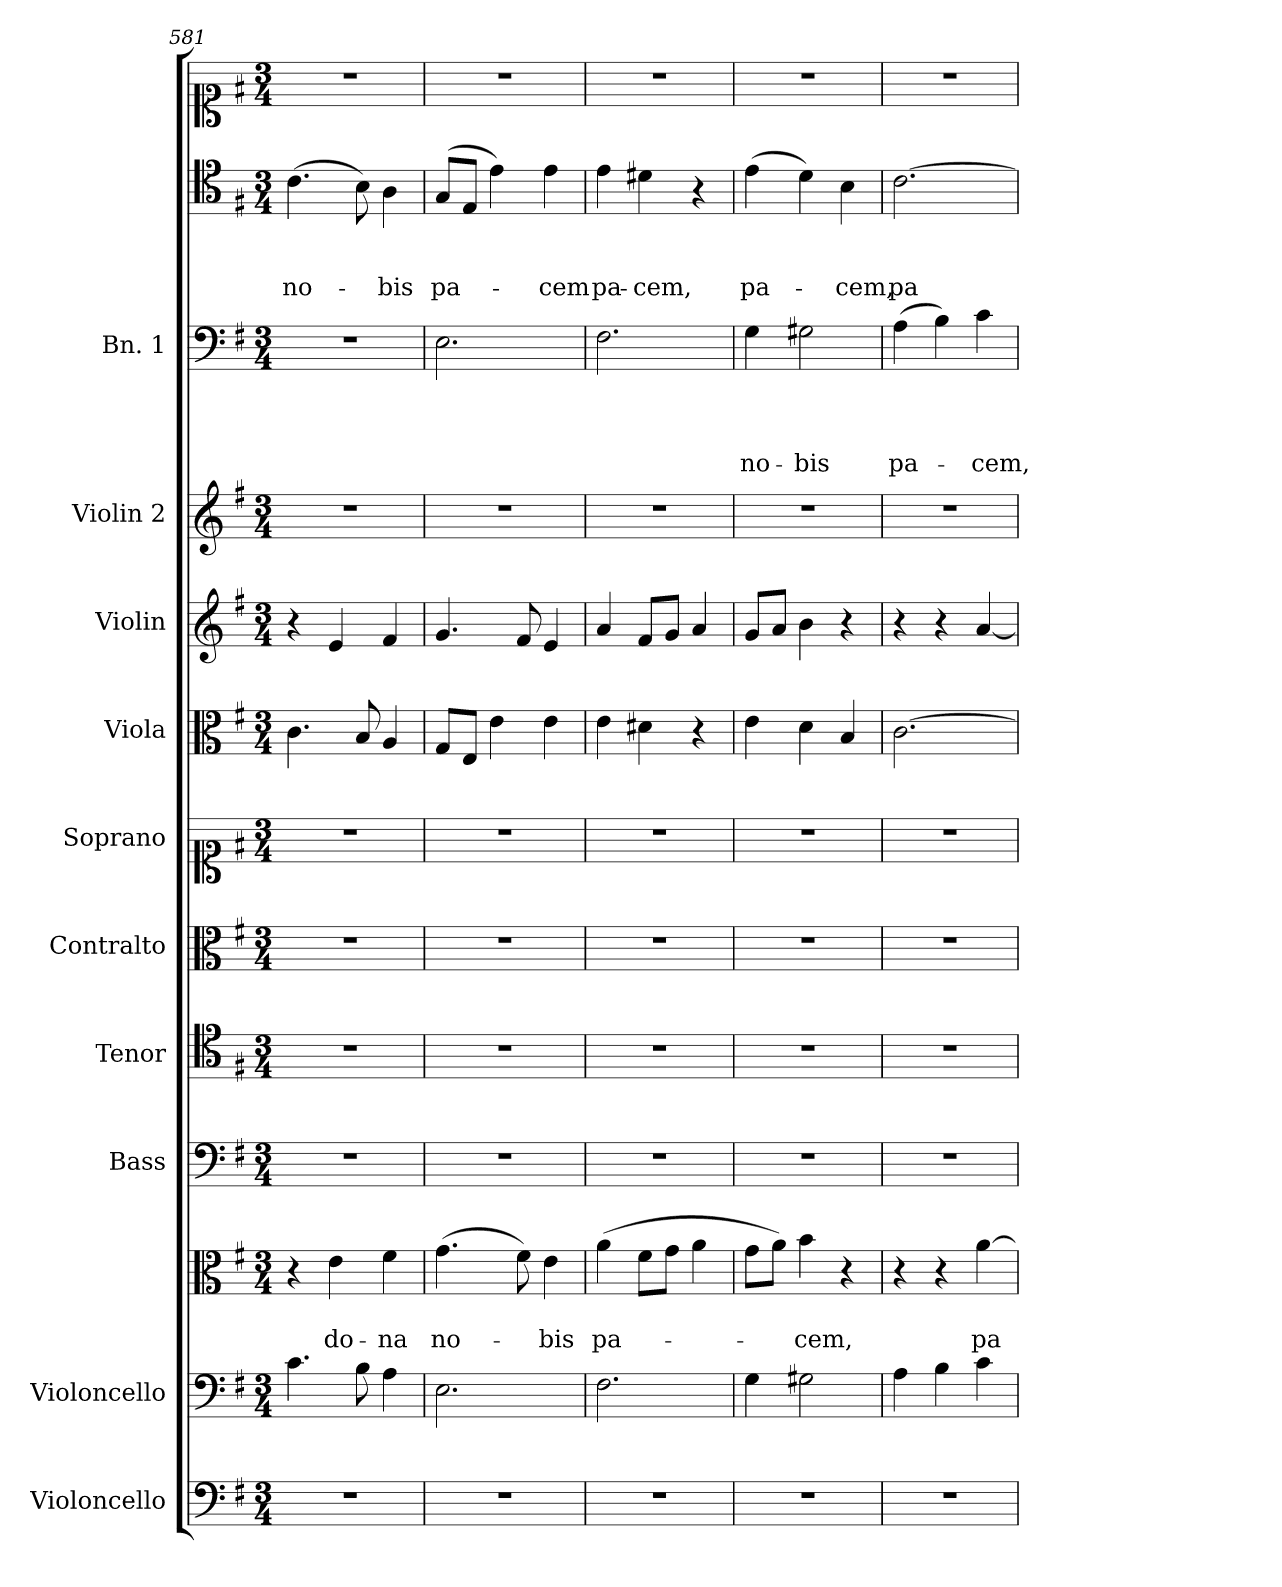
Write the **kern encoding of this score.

**kern	**kern	**kern	**text	**text	**kern	**kern	**kern	**kern	**kern	**kern	**kern	**kern	**text	**text	**text	**text	**kern	**text	**text	**text	**kern
*part13	*part12	*part11	*part11	*part11	*part10	*part9	*part8	*part7	*part6	*part5	*part4	*part3	*part3	*part3	*part3	*part3	*part2	*part2	*part2	*part2	*part1
*staff13	*staff12	*staff11	*staff11	*staff11	*staff10	*staff9	*staff8	*staff7	*staff6	*staff5	*staff4	*staff3	*staff3	*staff3	*staff3	*staff3	*staff2	*staff2	*staff2	*staff2	*staff1
*I"Violoncello	*I"Violoncello	*	*	*	*I"Bass	*I"Tenor	*I"Contralto	*I"Soprano	*I"Viola	*I"Violin	*I"Violin 2	*I"Bn. 1	*	*	*	*	*	*	*	*	*
*	*	*	*	*	*I'Bs.	*I'Ten.	*	*I'Sop.	*I'Vla.	*I'Vln.	*I'Vln. 2	*I'Bn. 1	*	*	*	*	*	*	*	*	*
*clefF4	*clefF4	*clefC3	*	*	*clefF4	*clefC4	*clefC3	*clefC1	*clefC3	*clefG2	*clefG2	*clefF4	*	*	*	*	*clefC4	*	*	*	*clefC1
*	*	*	*	*	*	*ITrd7c12	*	*	*	*	*	*	*	*	*	*	*	*	*	*	*
*k[f#]	*k[f#]	*k[f#]	*	*	*k[f#]	*k[f#]	*k[f#]	*k[f#]	*k[f#]	*k[f#]	*k[f#]	*k[f#]	*	*	*	*	*k[f#]	*	*	*	*k[f#]
*G:	*G:	*G:	*	*	*G:	*G:	*G:	*G:	*G:	*G:	*G:	*G:	*	*	*	*	*G:	*	*	*	*G:
*M3/4	*M3/4	*M3/4	*	*	*M3/4	*M3/4	*M3/4	*M3/4	*M3/4	*M3/4	*M3/4	*M3/4	*	*	*	*	*M3/4	*	*	*	*M3/4
=581	=581	=581	=581	=581	=581	=581	=581	=581	=581	=581	=581	=581	=581	=581	=581	=581	=581	=581	=581	=581	=581
!	!	!	!	!	!	!	!	!	!	!	!LO:N:vis=1	!LO:N:vis=1	!	!	!	!	!	!	!	!LO:LY:b	!LO:N:vis=1
2.r	4.c\	4r	.	.	2.r	2.r	2.r	2.r	4.c\	4r	2.rdd	2.rF	.	.	.	.	(>4.c\	.	.	no-	2.rb
!	!	!	!	!LO:LY:b	!	!	!	!	!	!	!	!	!	!	!	!	!	!	!	!	!
.	.	4e\	.	do-	.	.	.	.	.	4e/	.	.	.	.	.	.	.	.	.	.	.
.	8B\	.	.	.	.	.	.	.	8B/	.	.	.	.	.	.	.	8B\)	.	.	.	.
!	!	!	!	!LO:LY:b	!	!	!	!	!	!	!	!	!	!	!	!	!	!	!	!LO:LY:b	!
.	4A\	4f#\	.	-na	.	.	.	.	4A/	4f#/	.	.	.	.	.	.	4A\	.	.	-bis	.
=582	=582	=582	=582	=582	=582	=582	=582	=582	=582	=582	=582	=582	=582	=582	=582	=582	=582	=582	=582	=582	=582
!	!	!	!	!LO:LY:b	!	!	!	!	!	!	!LO:N:vis=1	!	!	!	!	!	!	!	!	!LO:LY:b	!LO:N:vis=1
2.r	2.E\	(>4.g\	.	no-	2.r	2.r	2.r	2.r	8G/L	4.g/	2.rdd	2.E\	.	.	.	.	(>8G/L	.	.	pa-	2.rb
.	.	.	.	.	.	.	.	.	8E/J	.	.	.	.	.	.	.	8E/J	.	.	.	.
.	.	.	.	.	.	.	.	.	4e\	.	.	.	.	.	.	.	4e\)	.	.	.	.
.	.	8f#\)	.	.	.	.	.	.	.	8f#/	.	.	.	.	.	.	.	.	.	.	.
!	!	!	!	!LO:LY:b	!	!	!	!	!	!	!	!	!	!	!	!	!	!	!	!LO:LY:b	!
.	.	4e\	.	-bis	.	.	.	.	4e\	4e/	.	.	.	.	.	.	4e\	.	.	-cem	.
=583	=583	=583	=583	=583	=583	=583	=583	=583	=583	=583	=583	=583	=583	=583	=583	=583	=583	=583	=583	=583	=583
!	!	!	!	!LO:LY:b	!	!	!	!	!	!	!LO:N:vis=1	!	!	!	!	!	!	!	!	!LO:LY:b	!LO:N:vis=1
2.r	2.F#\	(>4a\	.	pa-	2.r	2.r	2.r	2.r	4e\	4a/	2.rdd	2.F#\	.	.	.	.	4e\	.	.	pa-	2.rb
!	!	!	!	!	!	!	!	!	!	!	!	!	!	!	!	!	!	!	!	!LO:LY:b	!
.	.	8f#\L	.	.	.	.	.	.	4d#X\	8f#/L	.	.	.	.	.	.	4d#X\	.	.	-cem,	.
.	.	8g\J	.	.	.	.	.	.	.	8g/J	.	.	.	.	.	.	.	.	.	.	.
.	.	4a\	.	.	.	.	.	.	4r	4a/	.	.	.	.	.	.	4r	.	.	.	.
=584	=584	=584	=584	=584	=584	=584	=584	=584	=584	=584	=584	=584	=584	=584	=584	=584	=584	=584	=584	=584	=584
!	!	!	!	!	!	!	!	!	!	!	!LO:N:vis=1	!	!	!	!	!LO:LY:b	!	!	!	!LO:LY:b	!LO:N:vis=1
2.r	4G\	8g\L	.	.	2.r	2.r	2.r	2.r	4e\	8g/L	2.rdd	4G\	.	.	.	no-	(>4e\	.	.	pa-	2.rb
.	.	8a\J)	.	.	.	.	.	.	.	8a/J	.	.	.	.	.	.	.	.	.	.	.
!	!	!	!	!LO:LY:b	!	!	!	!	!	!	!	!	!	!	!	!LO:LY:b	!	!	!	!	!
.	2G#X\	4b\	.	-cem,	.	.	.	.	4d\	4b\	.	2G#X\	.	.	.	-bis	4d\)	.	.	.	.
!	!	!	!	!	!	!	!	!	!	!	!	!	!	!	!	!	!	!	!	!LO:LY:b	!
.	.	4r	.	.	.	.	.	.	4B/	4r	.	.	.	.	.	.	4B\	.	.	-cem,	.
!!LO:PB:g=z
=585	=585	=585	=585	=585	=585	=585	=585	=585	=585	=585	=585	=585	=585	=585	=585	=585	=585	=585	=585	=585	=585
!	!	!	!	!	!	!	!	!	!	!	!LO:N:vis=1	!	!	!	!	!LO:LY:b	!	!	!	!LO:LY:b	!LO:N:vis=1
2.r	4A\	4r	.	.	2.r	2.r	2.r	2.r	[>2.c\	4r	2.rdd	(>4A\	.	.	.	pa-	[>2.c\	.	.	pa-	2.rb
.	4B\	4r	.	.	.	.	.	.	.	4r	.	4B\)	.	.	.	.	.	.	.	.	.
!	!	!	!	!LO:LY:b	!	!	!	!	!	!	!	!	!	!	!	!LO:LY:b	!	!	!	!	!
.	4c\	[>4a\	.	pa-	.	.	.	.	.	[<4a/	.	4c\	.	.	.	-cem,	.	.	.	.	.
=	=	=	=	=	=	=	=	=	=	=	=	=	=	=	=	=	=	=	=	=	=
*-	*-	*-	*-	*-	*-	*-	*-	*-	*-	*-	*-	*-	*-	*-	*-	*-	*-	*-	*-	*-	*-
